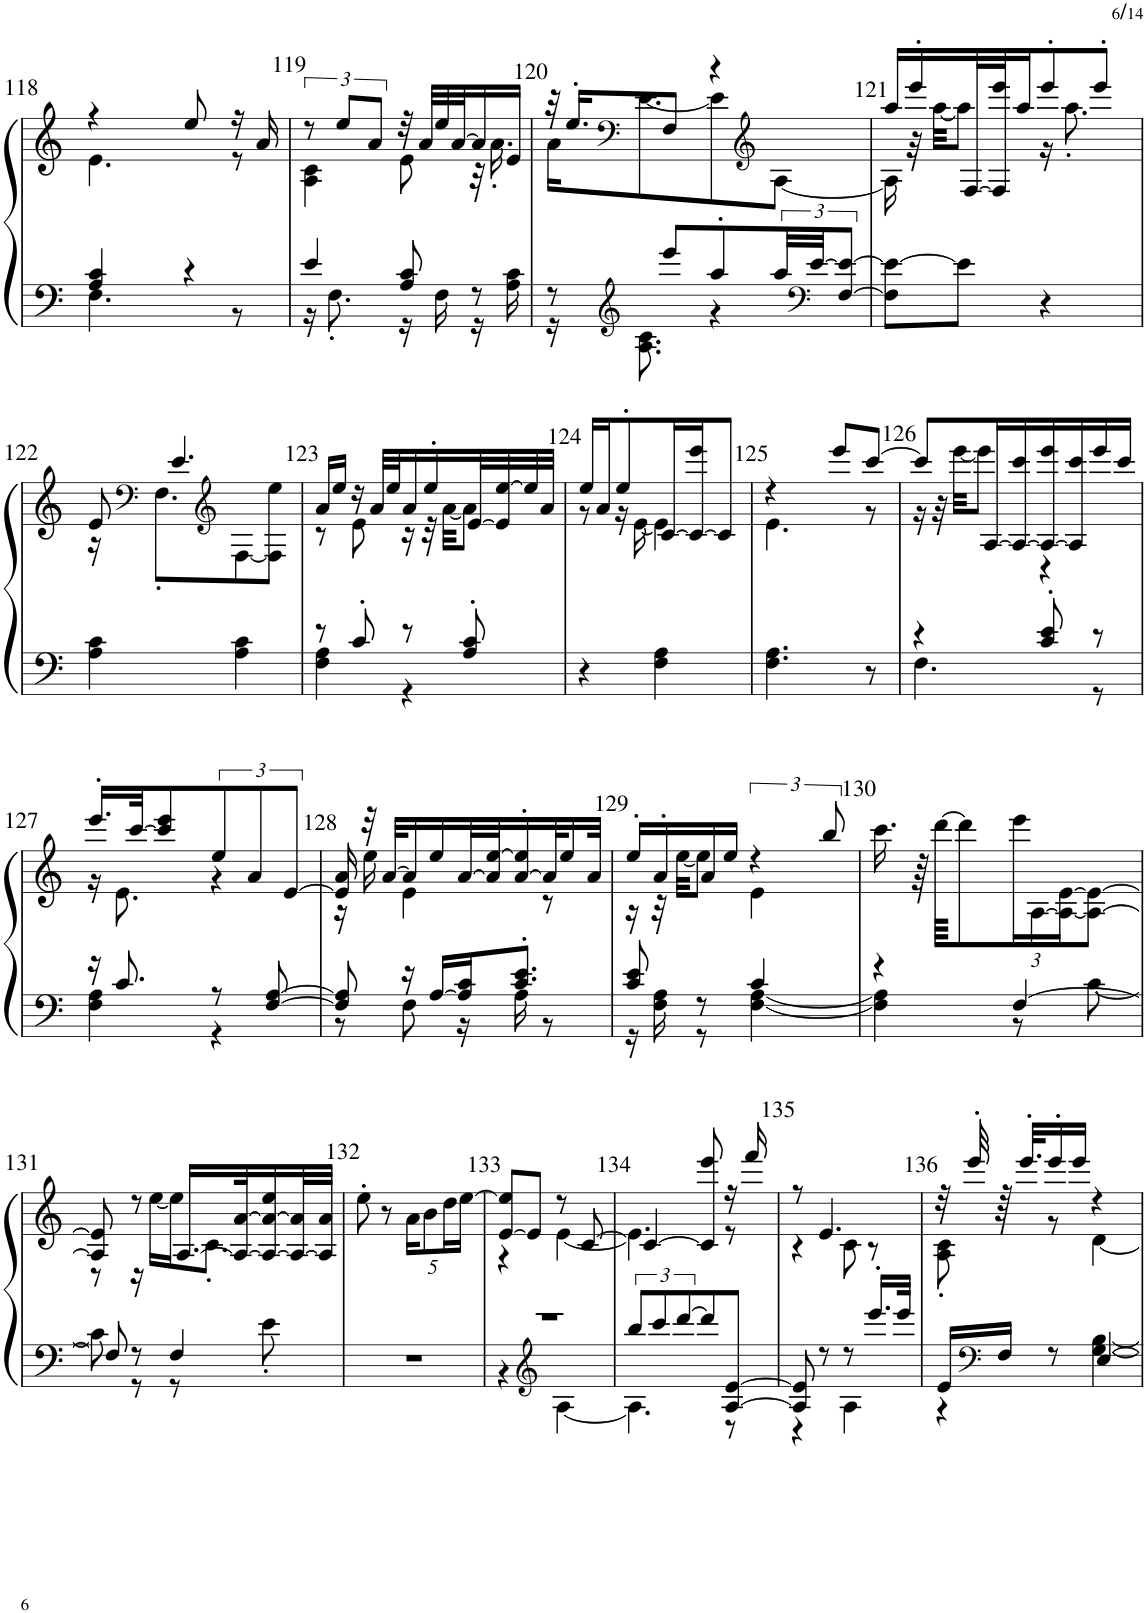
**kern	**kern
*part1	*part1
*staff2	*staff1
*I"ピアノ	*
!!LO:PB:g=z
*clefG2	*clefF4
*k[]	*k[]
*M4/8	*M4/8
=118	=118
*^	*^
4A/ 4c/	4.F\	4r	4.e\
4r	.	8ee/	.
.	8r	16r	8r
.	.	16a/	.
=119	=119	=119	=119
4e/	16r	12r	4A\ 4c\
.	8.F'\	.	.
.	.	12ee/L	.
.	.	12a/J	.
8A/ 8c/	16r	32r	8e\
.	.	32a/LLL	.
.	16F\	32ee/	.
.	.	[32a/J	.
8r	16r	16a/]	32r
.	.	.	16.a'\
.	16A\ 16c\	16e/JJ	.
=120	=120	=120	=120
8r	16r	32r	16a\KL
.	.	16.ee'/KL	.
*clefG2	*	*clefF4	*
.	8.A\ 8.c\	.	[8.e\
8eee/L	.	8F/J	.
8aa'/	4r	4r	8e\]
*	*	*clefG2	*
48aa/LL	.	.	[8A\J
*clefF4	*	*	*
[48e/JJ	.	.	.
[12F/ 12e/_J	.	.	.
*v	*v	*	*
=121	=121	=121
8F\] 8e\_L	16aa/LL	16A\]
.	16eee'/	32r
.	.	[32aa\KKL
8e\J]	[32F/L	8aa\J]
.	32F/] 32eee/J	.
.	16aa/J	.
4r	8eee'/	16r
.	.	8.aa'\
.	8eee'/J	.
!!LO:LB:g=z	!!
=122	=122	=122
4A\ 4c\	8e/	16r
*	*clefF4	*
.	.	8.F'\L
.	4.e/	.
*	*clefG2	*
4A\ 4c\	.	[8F\
.	.	8F\] 8ee\J
=123	=123	=123
*^	*	*
8r	4F\ 4A\	16a/LL	8r
.	.	16ee/JJ	.
8c'/	.	16r	8e\
.	.	32a/LLL	.
.	.	32ee/J	.
8r	4r	16a/	16r
.	.	16ee'/	32r
.	.	.	[32a\KKL
8A/' 8c/'	.	[32e/L	8a\J]
.	.	32e/] [32ee/	.
.	.	32ee/]	.
.	.	32a/JJJ	.
*v	*v	*	*
=124	=124	=124
4r	16ee/LL	8r
.	16a/J	.
.	8ee'/	16r
.	.	[16e\
4F\ 4A\	[16c/L	4e\]
.	16c/_ 16eee/J	.
.	8c/J]	.
=125	=125	=125
4.F\ 4.A\	4r	4.e\
.	8eee/L	.
8r	[8ccc/J	8r
=126	=126	=126
*^	*	*
4r	4.F\	8ccc/L]	16r
.	.	.	32r
.	.	.	[32eee\KKL
.	.	[16A/L	8eee\J]
.	.	16A/_ 16ccc/	.
8c/' 8e/'	.	16A/_ 16eee/	4r
.	.	16A/] 16ccc/	.
8r	8r	16eee/	.
.	.	16ccc/JJ	.
!!LO:LB:g=z	!!
=127	=127	=127	=127
16r	4F\ 4A\	16.eee'/LL	16r
8.c/	.	.	8.e\
.	.	[32ccc/JK	.
.	.	8ccc/] 8eee/	.
8r	4r	12ee/	4r
.	.	12a/	.
[8F/ [8A/	.	.	.
.	.	[12e/J	.
=128	=128	=128	=128
8F/] 8A/]	8r	16e/] 16a/	16r
.	.	32r	16ee\
.	.	[32a/KLL	.
16r	8F\	16a/]	4e\
[16A/LL	.	16ee/	.
16A/] 16c/J	16r	[32a/L	.
.	.	32a/] [32ee/J	.
8.c/' 8.e/'J	16A\	[16a/' 16ee/]'	.
.	8r	32a/K]	8r
.	.	16ee/	.
.	.	32a/JJk	.
=129	=129	=129	=129
8c/ 8e/	16r	16ee'/LL	16r
.	16F\ 16A\	16a'/	32r
.	.	.	[32ee\KKL
8r	8r	16a/	8ee\J]
.	.	16ee/JJ	.
4c/	[4F\ [4A\	6r	4e\
.	.	12bb/	.
*	*	*v	*v
=130	=130	=130
4r	4F\] 4A\]	16.ccc\
.	.	64r
.	.	[64ddd\KKKL
.	.	8ddd\]
*	*	*Xbrackettup
[4F/	8r	24eee\L
.	.	[24A\
.	.	24A\_ [24e\J
.	[8c\	8A\_ 8e\_J
!!LO:LB:g=z
=131	=131	=131
*	*	*^
8F/]	8c\]	8A/] 8e/]	8r
8r	8r	8r	16r
.	.	.	[16ee\LL
4F/	8r	[16.A/LL	16ee\J]
.	.	.	8.c'\J
.	.	32A/_ [32a/K	.
.	8e'\	16A/_ 16a/_ 16ee/	.
.	.	32A/_ 32a/]L	.
.	.	32A/] 32a/JJJ	.
*v	*v	*	*
*	*v	*v
=132	=132
2r	8ee'\
.	8r
.	20a\KL
.	10b\
.	20dd\L
.	[20ee\JJ
=133	=133
*^	*^
2r	4r	[8e/ 8ee/]L	4r
.	.	8e/J]	.
*clefG2	*	*	*
.	[4A\	8r	[4e\
.	.	[8c/	.
=134	=134	=134	=134
12bb/L	4.A\]	4c/_	4.e\]
12ccc/	.	.	.
[12ddd/	.	.	.
8ddd/]	.	8c/] 8eee/	.
[8A/ [8e/J	8r	16r	8r
.	.	16fff/	.
=135	=135	=135	=135
8A/] 8e/]	4r	8r	4r
8r	.	4.e/	.
8r	4A\	.	8c\
16.eee'/LL	.	.	8r
32eee/JJk	.	.	.
=136	=136	=136	=136
16e/LL	4r	32r	8A\' 8c\'
.	.	32eee'/	.
*clefF4	*	*	*
16F/JJ	.	64r	.
.	.	32.eee'/KLL	.
8r	.	16eee'/	8r
.	.	16eee/JJ	.
[4E/	[4G\ [4B\	4r	[4d\
*v	*v	*	*
*	*v	*v
=	=
*-	*-
